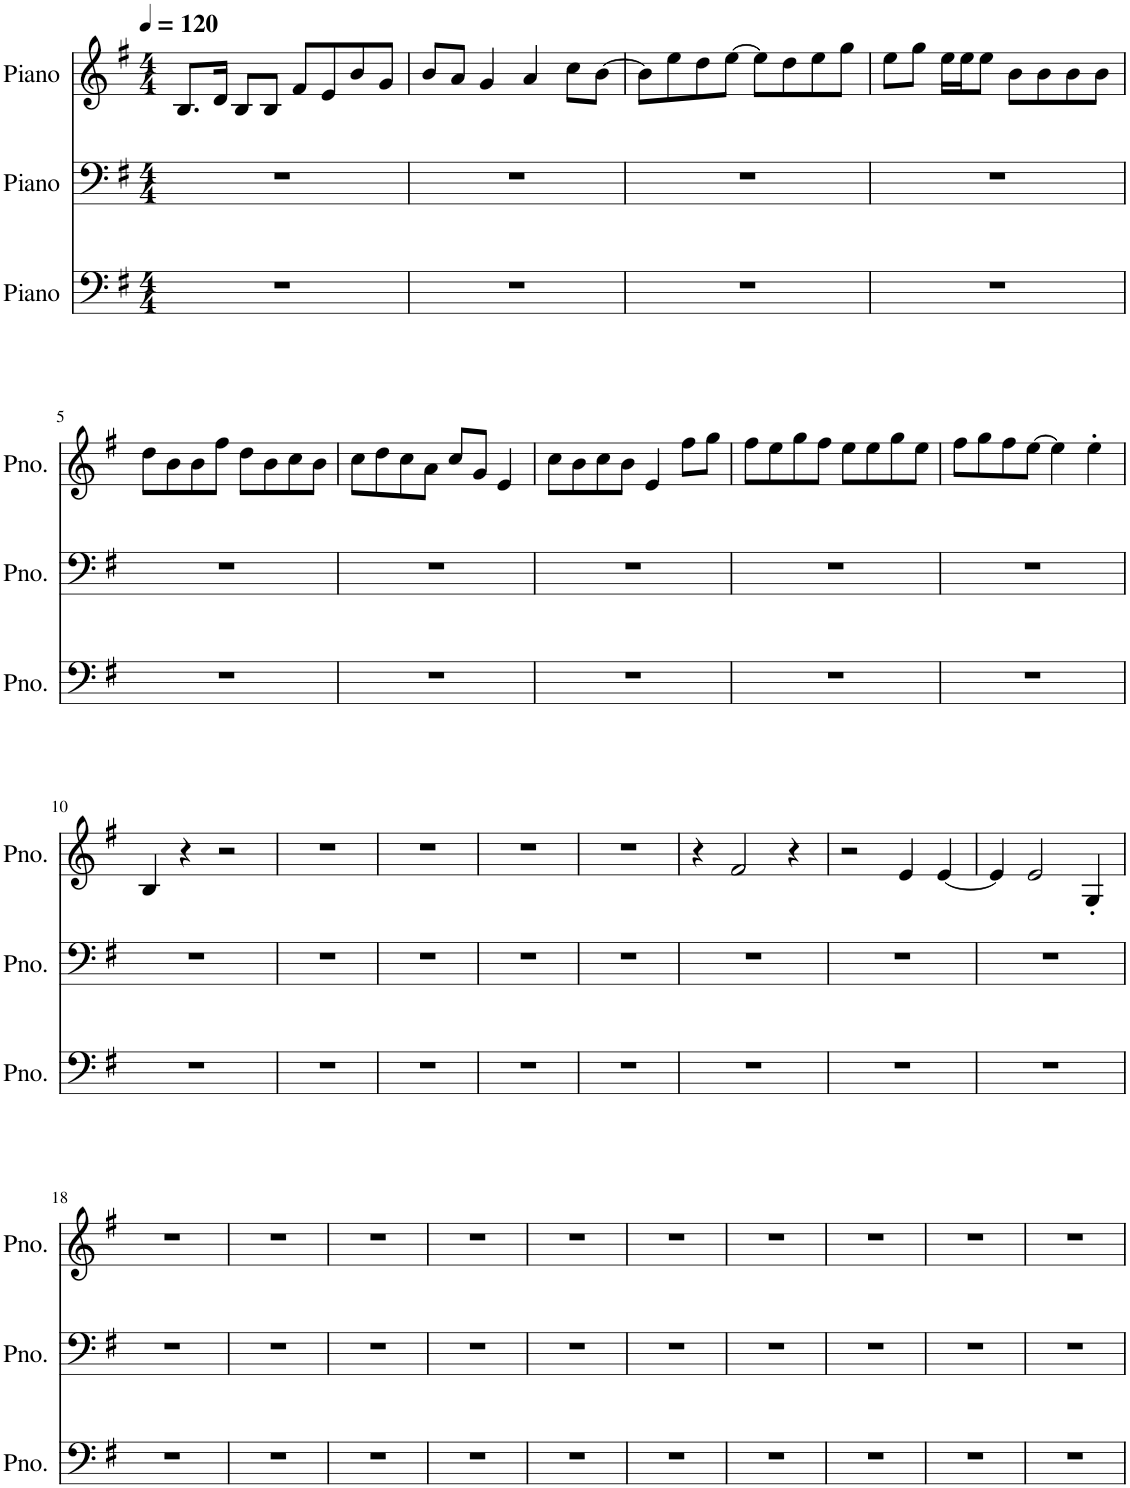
**kern	**kern	**kern
*part3	*part2	*part1
*staff3	*staff2	*staff1
*I"Piano	*I"Piano	*I"Piano
*I'Pno.	*I'Pno.	*I'Pno.
*clefF4	*clefF4	*clefG2
*k[f#]	*k[f#]	*k[f#]
*M4/4	*M4/4	*M4/4
*MM120	*MM120	*MM120
=1	=1	=1
1r	1r	8.B/L
.	.	16d/Jk
.	.	8B/L
.	.	8B/J
.	.	8f#/L
.	.	8e/
.	.	8b/
.	.	8g/J
=2	=2	=2
1r	1r	8b/L
.	.	8a/J
.	.	4g/
.	.	4a/
.	.	8cc\L
.	.	[8b\J
=3	=3	=3
1r	1r	8b\L]
.	.	8ee\
.	.	8dd\
.	.	[8ee\J
.	.	8ee\L]
.	.	8dd\
.	.	8ee\
.	.	8gg\J
=4	=4	=4
1r	1r	8ee\L
.	.	8gg\J
.	.	16ee\LL
.	.	16ee\J
.	.	8ee\J
.	.	8b\L
.	.	8b\
.	.	8b\
.	.	8b\J
!!LO:LB:g=z
=5	=5	=5
1r	1r	8dd\L
.	.	8b\
.	.	8b\
.	.	8ff#\J
.	.	8dd\L
.	.	8b\
.	.	8cc\
.	.	8b\J
=6	=6	=6
1r	1r	8cc\L
.	.	8dd\
.	.	8cc\
.	.	8a\J
.	.	8cc/L
.	.	8g/J
.	.	4e/
=7	=7	=7
1r	1r	8cc\L
.	.	8b\
.	.	8cc\
.	.	8b\J
.	.	4e/
.	.	8ff#\L
.	.	8gg\J
=8	=8	=8
1r	1r	8ff#\L
.	.	8ee\
.	.	8gg\
.	.	8ff#\J
.	.	8ee\L
.	.	8ee\
.	.	8gg\
.	.	8ee\J
=9	=9	=9
1r	1r	8ff#\L
.	.	8gg\
.	.	8ff#\
.	.	[8ee\J
.	.	4ee\]
.	.	4ee'\
!!LO:LB:g=z
=10	=10	=10
1r	1r	4B/
.	.	4r
.	.	2r
=11	=11	=11
1r	1r	1r
=12	=12	=12
1r	1r	1r
=13	=13	=13
1r	1r	1r
=14	=14	=14
1r	1r	1r
=15	=15	=15
1r	1r	4r
.	.	2f#/
.	.	4r
=16	=16	=16
1r	1r	2r
.	.	4e/
.	.	[4e/
=17	=17	=17
1r	1r	4e/]
.	.	2e/
.	.	4G'/
!!LO:LB:g=z
=18	=18	=18
1r	1r	1r
=19	=19	=19
1r	1r	1r
=20	=20	=20
1r	1r	1r
=21	=21	=21
1r	1r	1r
=22	=22	=22
1r	1r	1r
=23	=23	=23
1r	1r	1r
=24	=24	=24
1r	1r	1r
=25	=25	=25
1r	1r	1r
=26	=26	=26
1r	1r	1r
=27	=27	=27
1r	1r	1r
=	=	=
*-	*-	*-
